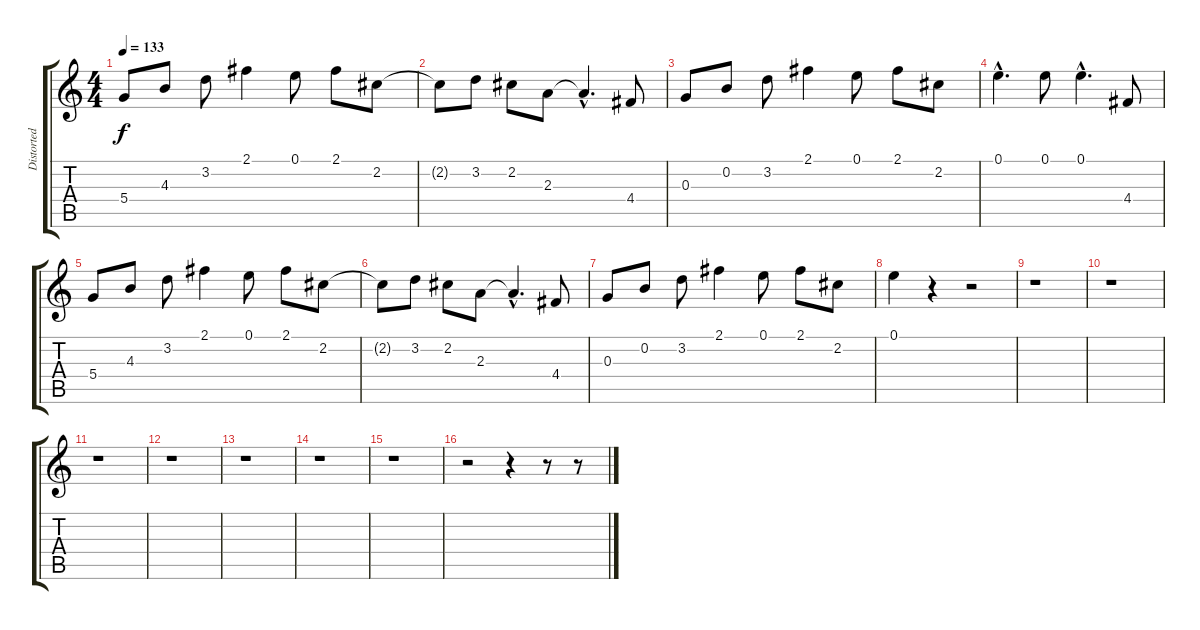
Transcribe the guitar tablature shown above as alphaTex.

\track ("Distorted guitar" "Distorted ") {instrument distortionguitar}
\staff {score tabs}
\tuning (E4 B3 G3 D3 A2 E2) {hide}
\ts (4 4)
\tempo 133
\clef g2
\ks c
5.4.8{dy f} 4.3.8 3.2.8 2.1.4 0.1.8 2.1.8 2.2.8 |
2.2{t}.8 3.2.8 2.2.8 2.3.8 2.3{hac t}.4{d} 4.4.8 |
0.3.8 0.2.8 3.2.8 2.1.4 0.1.8 2.1.8 2.2.8 |
0.1{hac}.4{d} 0.1.8 0.1{hac}.4{d} 4.4.8 |
5.4.8 4.3.8 3.2.8 2.1.4 0.1.8 2.1.8 2.2.8 |
2.2{t}.8 3.2.8 2.2.8 2.3.8 2.3{hac t}.4{d} 4.4.8 |
0.3.8 0.2.8 3.2.8 2.1.4 0.1.8 2.1.8 2.2.8 |
0.1.4 r.4 r.2 |
r.1 |
r.1 |
r.1 |
r.1 |
r.1 |
r.1 |
r.1 |
r.2 r.4 r.8 r.8
